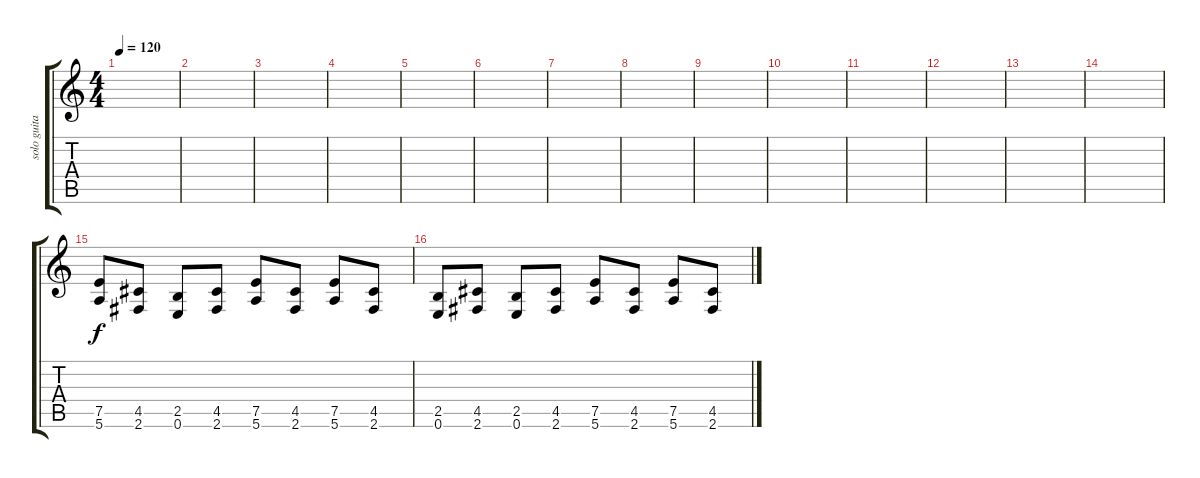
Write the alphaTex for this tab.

\track ("solo guitar" "solo guita") {instrument overdrivenguitar}
\staff {score tabs}
\tuning (E4 B3 G3 D3 A2 E2) {hide}
\ts (4 4)
\tempo 120
\clef g2
\ks c
|
|
|
|
|
|
|
|
|
|
|
|
|
|
(7.5 5.6).8{volume 16} (4.5 2.6).8 (2.5 0.6).8 (4.5 2.6).8 (7.5 5.6).8 (4.5 2.6).8 (7.5 5.6).8 (4.5 2.6).8 |
(2.5 0.6).8 (4.5 2.6).8 (2.5 0.6).8 (4.5 2.6).8 (7.5 5.6).8 (4.5 2.6).8 (7.5 5.6).8 (4.5 2.6).8
